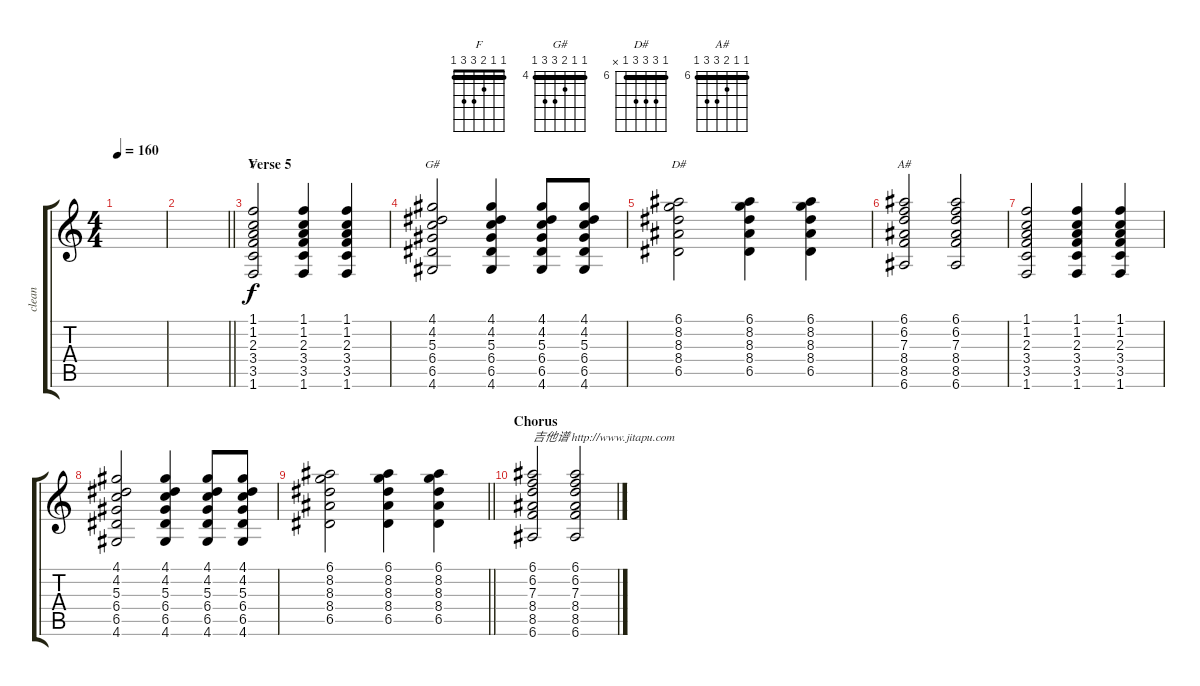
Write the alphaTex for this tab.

\track ("clean" "clean") {instrument electricguitarclean}
\staff {score tabs}
\tuning (E4 B3 G3 D3 A2 E2) {hide}
\chord ("F" 1 1 2 3 3 1) {barre 1}
\chord ("G#" 4 4 5 6 6 4) {firstfret 4 barre 4}
\chord ("D#" 6 8 8 8 6 x) {firstfret 6 barre 6}
\chord ("A#" 6 6 7 8 8 6) {firstfret 6 barre 6}
\ts (4 4)
\tempo 160
\clef g2
\ks c
|
\barLineRight lightlight
|
\section ("" "Verse 5")
(1.1 1.2 2.3 3.4 3.5 1.6).2{ch "F"} (1.1 1.2 2.3 3.4 3.5 1.6).4 (1.1 1.2 2.3 3.4 3.5 1.6).4 |
(4.1 4.2 5.3 6.4 6.5 4.6).2{ch "G#"} (4.1 4.2 5.3 6.4 6.5 4.6).4 (4.1 4.2 5.3 6.4 6.5 4.6).8 (4.1 4.2 5.3 6.4 6.5 4.6).8 |
(6.1 8.2 8.3 8.4 6.5).2{ch "D#"} (6.1 8.2 8.3 8.4 6.5).4 (6.1 8.2 8.3 8.4 6.5).4 |
(6.1 6.2 7.3 8.4 8.5 6.6).2{ch "A#"} (6.1 6.2 7.3 8.4 8.5 6.6).2 |
(1.1 1.2 2.3 3.4 3.5 1.6).2 (1.1 1.2 2.3 3.4 3.5 1.6).4 (1.1 1.2 2.3 3.4 3.5 1.6).4 |
(4.1 4.2 5.3 6.4 6.5 4.6).2 (4.1 4.2 5.3 6.4 6.5 4.6).4 (4.1 4.2 5.3 6.4 6.5 4.6).8 (4.1 4.2 5.3 6.4 6.5 4.6).8 |
\barLineRight lightlight
(6.1 8.2 8.3 8.4 6.5).2 (6.1 8.2 8.3 8.4 6.5).4 (6.1 8.2 8.3 8.4 6.5).4 |
\section ("" "Chorus")
(6.1 6.2 7.3 8.4 8.5 6.6).2{txt "吉他谱 http://www.jitapu.com"} (6.1 6.2 7.3 8.4 8.5 6.6).2
